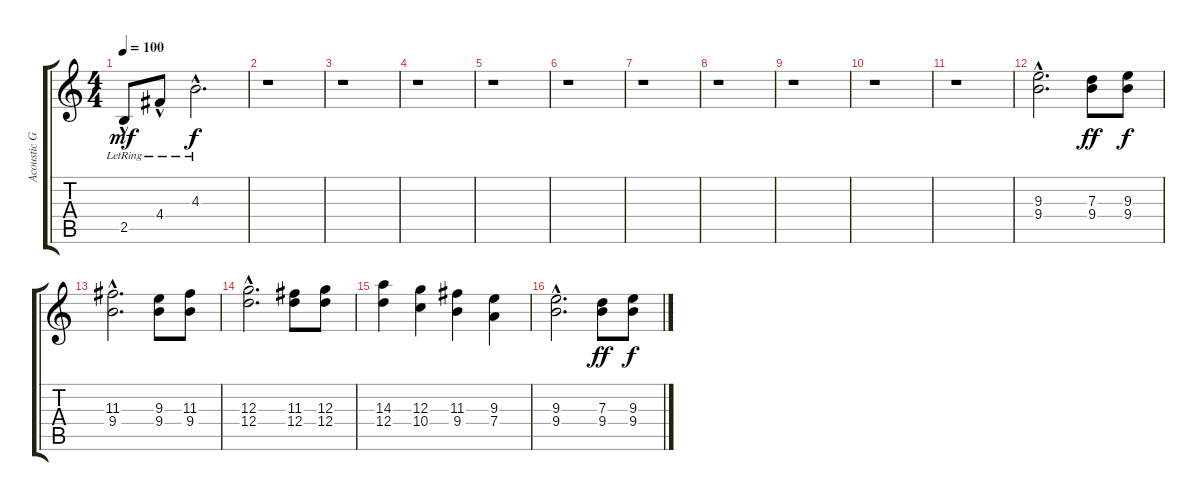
\track ("Acoustic Guit. 2" "Acoustic G") {instrument acousticguitarsteel}
\staff {score tabs}
\tuning (E4 B3 G3 D3 A2 E2) {hide}
\ts (4 4)
\tempo 100
\clef g2
\ks c
2.5{hac lr}.8{dy mf} 4.4{hac lr}.8 4.3{hac lr}.2{d dy f} |
r.1 |
r.1 |
r.1 |
r.1 |
r.1 |
r.1 |
r.1 |
r.1 |
r.1 |
r.1 |
(9.3{hac} 9.4{hac}).2{d} (7.3 9.4).8{dy ff} (9.3 9.4).8{dy f} |
(11.3{hac} 9.4{hac}).2{d} (9.3 9.4).8 (11.3 9.4).8 |
(12.3{hac} 12.4{hac}).2{d} (11.3 12.4).8 (12.3 12.4).8 |
(14.3 12.4).4 (12.3 10.4).4 (11.3 9.4).4 (9.3 7.4).4 |
(9.3{hac} 9.4{hac}).2{d} (7.3 9.4).8{dy ff} (9.3 9.4).8{dy f}
